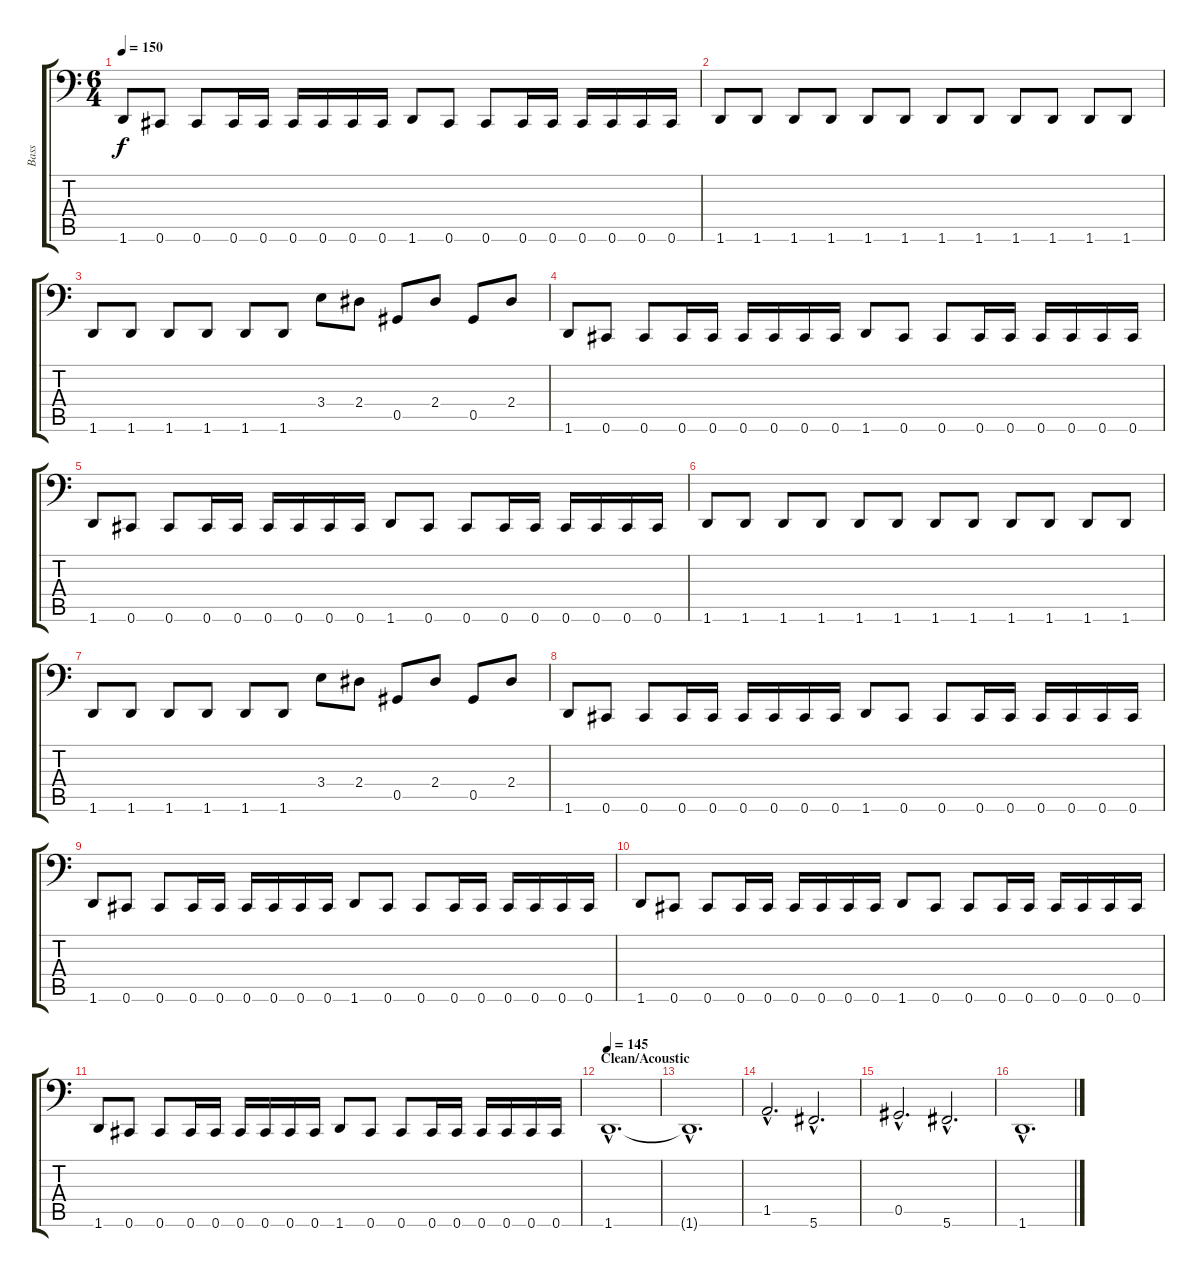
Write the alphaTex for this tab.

\track ("Bass" "Bass") {instrument electricbasspick}
\staff {score tabs}
\tuning (Eb3 Bb2 Gb2 Db2 Ab1 Db1) {hide}
\ts (6 4)
\tempo 150
\clef f4
\ks c
1.6.8{dy f} 0.6.8 0.6.8 0.6.16 0.6.16 0.6.16 0.6.16 0.6.16 0.6.16 1.6.8 0.6.8 0.6.8 0.6.16 0.6.16 0.6.16 0.6.16 0.6.16 0.6.16 |
1.6.8 1.6.8 1.6.8 1.6.8 1.6.8 1.6.8 1.6.8 1.6.8 1.6.8 1.6.8 1.6.8 1.6.8 |
1.6.8 1.6.8 1.6.8 1.6.8 1.6.8 1.6.8 3.4.8 2.4.8 0.5.8 2.4.8 0.5.8 2.4.8 |
1.6.8 0.6.8 0.6.8 0.6.16 0.6.16 0.6.16 0.6.16 0.6.16 0.6.16 1.6.8 0.6.8 0.6.8 0.6.16 0.6.16 0.6.16 0.6.16 0.6.16 0.6.16 |
1.6.8 0.6.8 0.6.8 0.6.16 0.6.16 0.6.16 0.6.16 0.6.16 0.6.16 1.6.8 0.6.8 0.6.8 0.6.16 0.6.16 0.6.16 0.6.16 0.6.16 0.6.16 |
1.6.8 1.6.8 1.6.8 1.6.8 1.6.8 1.6.8 1.6.8 1.6.8 1.6.8 1.6.8 1.6.8 1.6.8 |
1.6.8 1.6.8 1.6.8 1.6.8 1.6.8 1.6.8 3.4.8 2.4.8 0.5.8 2.4.8 0.5.8 2.4.8 |
1.6.8 0.6.8 0.6.8 0.6.16 0.6.16 0.6.16 0.6.16 0.6.16 0.6.16 1.6.8 0.6.8 0.6.8 0.6.16 0.6.16 0.6.16 0.6.16 0.6.16 0.6.16 |
1.6.8 0.6.8 0.6.8 0.6.16 0.6.16 0.6.16 0.6.16 0.6.16 0.6.16 1.6.8 0.6.8 0.6.8 0.6.16 0.6.16 0.6.16 0.6.16 0.6.16 0.6.16 |
1.6.8 0.6.8 0.6.8 0.6.16 0.6.16 0.6.16 0.6.16 0.6.16 0.6.16 1.6.8 0.6.8 0.6.8 0.6.16 0.6.16 0.6.16 0.6.16 0.6.16 0.6.16 |
1.6.8 0.6.8 0.6.8 0.6.16 0.6.16 0.6.16 0.6.16 0.6.16 0.6.16 1.6.8 0.6.8 0.6.8 0.6.16 0.6.16 0.6.16 0.6.16 0.6.16 0.6.16 |
\section ("" "Clean/Acoustic")
\tempo 145
1.6{hac}.1{d} |
1.6{hac t}.1{d} |
1.5{hac}.2{d} 5.6{hac}.2{d} |
0.5{hac}.2{d} 5.6{hac}.2{d} |
1.6{hac}.1{d}
